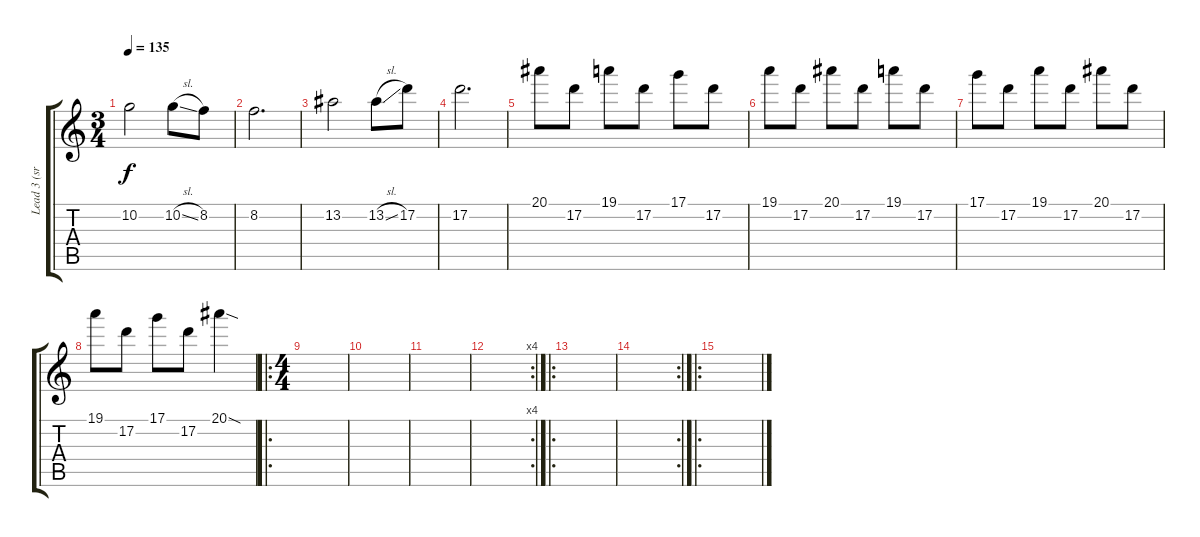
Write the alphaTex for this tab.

\track ("Lead 3 (srsly)" "Lead 3 (sr") {instrument overdrivenguitar}
\staff {score tabs}
\tuning (D4 A3 F3 C3 G2 D2) {hide}
\ts (3 4)
\tempo 135
\clef g2
\ks c
10.2.2{dy f} 10.2{sl}.8 8.2.8 |
8.2.2{d} |
13.2.2 13.2{sl}.8 17.2.8 |
17.2.2{d} |
20.1.8 17.2.8 19.1.8 17.2.8 17.1.8 17.2.8 |
19.1.8 17.2.8 20.1.8 17.2.8 19.1.8 17.2.8 |
17.1.8 17.2.8 19.1.8 17.2.8 20.1.8 17.2.8 |
19.1.8 17.2.8 17.1.8 17.2.8 20.1{sod}.4 |
\ro
\ts (4 4)
|
|
|
\rc 4
|
\ro
|
\rc 2
|
\ro
